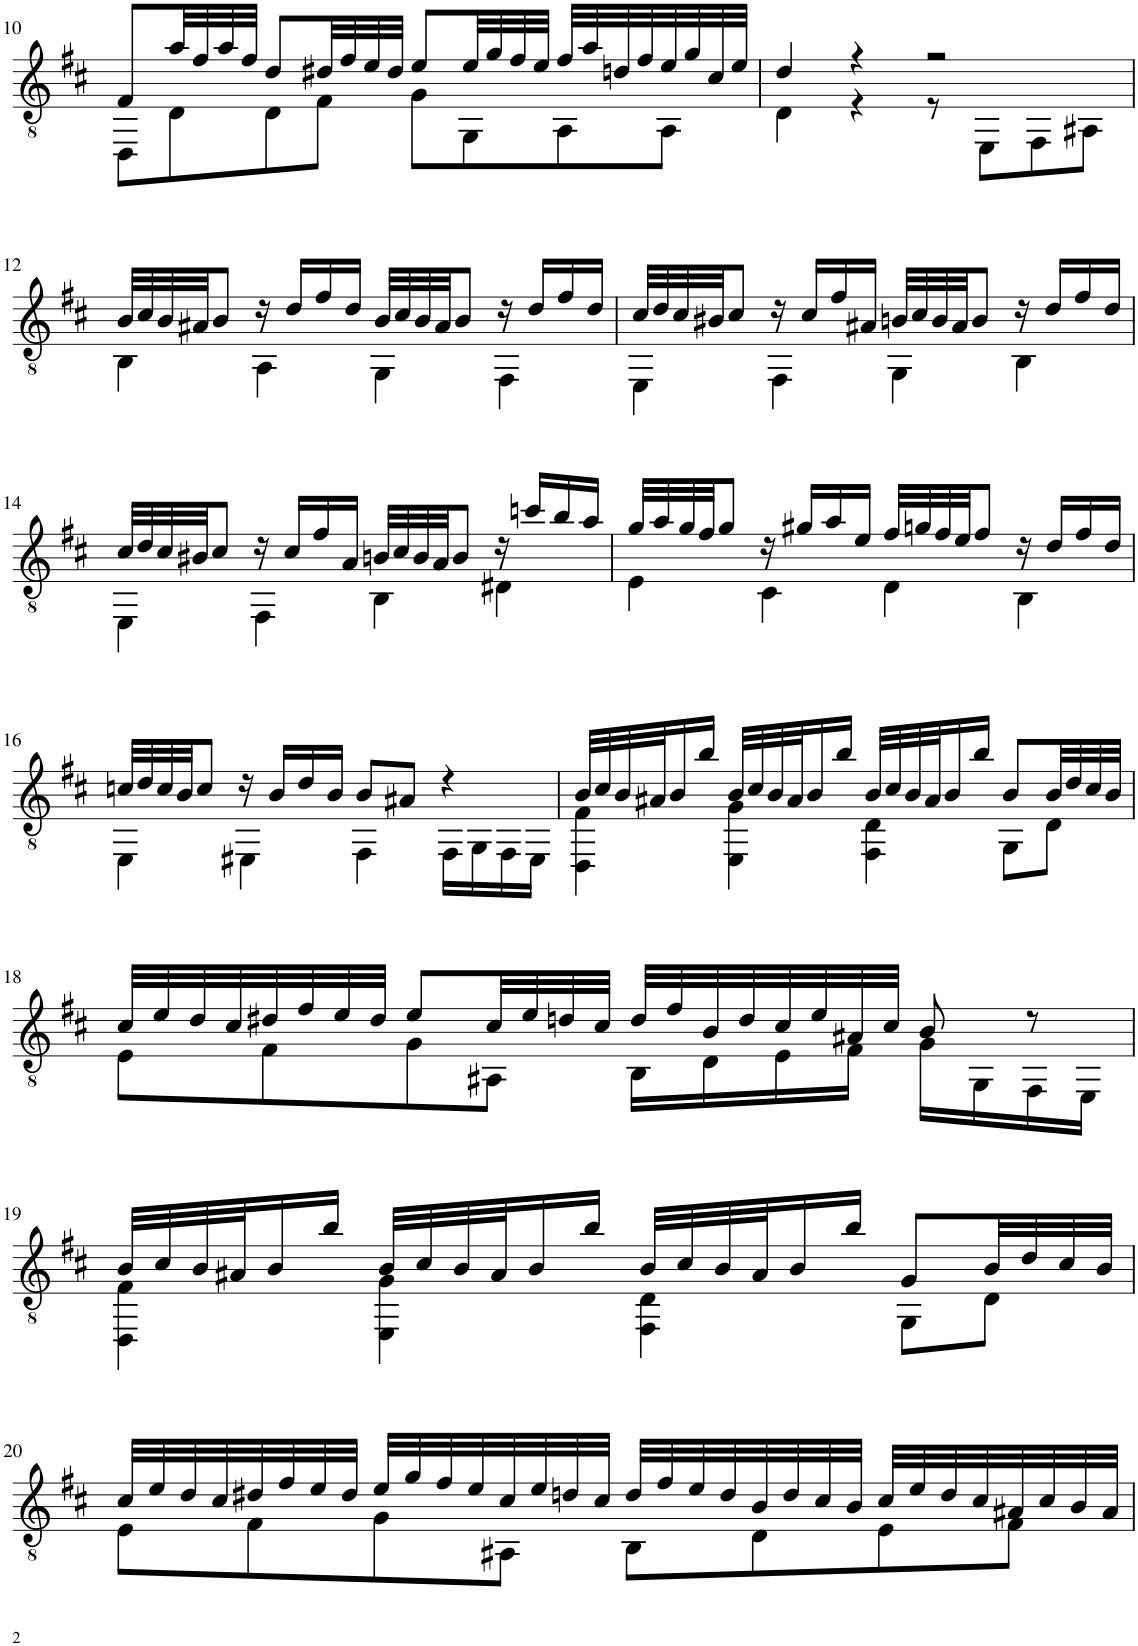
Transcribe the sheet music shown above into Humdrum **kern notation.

**kern
*part1
*staff1
*I"Midi_1
!!LO:PB:g=z
*clefGv2
*k[f#c#]
*D:
*M4/4
*met(c)
=10
*^
8F#/L	8DD\L
32a/LL	8D\
32f#/	.
32a/	.
32f#/JJJ	.
8d/L	8D\
32d#X/LL	8F#\J
32f#/	.
32e/	.
32d#/JJJ	.
8e/L	8G\L
32e/LL	8GG\
32g/	.
32f#/	.
32e/JJJ	.
32f#/LLL	8AA\
32a/	.
32dn/	.
32f#/	.
32e/	8AA\J
32g/	.
32c#/	.
32e/JJJ	.
=11	=11
4d/	4D\
4r	4r
2r	8r
.	8EE\L
.	8FF#\
.	8AA#X\J
!!LO:LB:g=z	!!
=12	=12
32B/LLL	4BB\
32c#/	.
32B/	.
32A#X/JJ	.
8B/J	.
16r	4AA\
16d/LL	.
16f#/	.
16d/JJ	.
32B/LLL	4GG\
32c#/	.
32B/	.
32A#/JJ	.
8B/J	.
16r	4FF#\
16d/LL	.
16f#/	.
16d/JJ	.
=13	=13
32c#/LLL	4EE\
32d/	.
32c#/	.
32B#X/JJ	.
8c#/J	.
16r	4FF#\
16c#/LL	.
16f#/	.
16A#X/JJ	.
32Bn/LLL	4GG\
32c#/	.
32B/	.
32A#/JJ	.
8B/J	.
16r	4BB\
16d/LL	.
16f#/	.
16d/JJ	.
!!LO:LB:g=z	!!
=14	=14
32c#/LLL	4EE\
32d/	.
32c#/	.
32B#X/JJ	.
8c#/J	.
16r	4FF#\
16c#/LL	.
16f#/	.
16A/JJ	.
32Bn/LLL	4BB\
32c#/	.
32B/	.
32A/JJ	.
8B/J	.
16r	4D#X\
16ccn/LL	.
16b/	.
16a/JJ	.
=15	=15
32g/LLL	4E\
32a/	.
32g/	.
32f#/JJ	.
8g/J	.
16r	4C#\
16g#X/LL	.
16a/	.
16e/JJ	.
32f#/LLL	4D\
32gn/	.
32f#/	.
32e/JJ	.
8f#/J	.
16r	4BB\
16d/LL	.
16f#/	.
16d/JJ	.
!!LO:LB:g=z	!!
=16	=16
32cn/LLL	4EE\
32d/	.
32c/	.
32B/JJ	.
8c/J	.
16r	4EE#X\
16B/LL	.
16d/	.
16B/JJ	.
8B/L	4FF#\
8A#X/J	.
4r	16FF#\LL
.	16GG\
.	16FF#\
.	16EE#\JJ
=17	=17
32B/LLL	4DD\ 4F#\
32c#/	.
32B/	.
32A#X/J	.
16B/	.
16b/JJ	.
32B/LLL	4EE\ 4G\
32c#/	.
32B/	.
32A#/J	.
16B/	.
16b/JJ	.
32B/LLL	4FF#\ 4D\
32c#/	.
32B/	.
32A#/J	.
16B/	.
16b/JJ	.
8B/L	8GG\L
32B/LL	8D\J
32d/	.
32c#/	.
32B/JJJ	.
!!LO:LB:g=z	!!
=18	=18
32c#/LLL	8E\L
32e/	.
32d/	.
32c#/	.
32d#X/	8F#\
32f#/	.
32e/	.
32d#/JJJ	.
8e/L	8G\
32c#/LL	8AA#X\J
32e/	.
32dn/	.
32c#/JJJ	.
32d/LLL	16BB\LL
32f#/	.
32B/	16D\
32d/	.
32c#/	16E\
32e/	.
32A#X/	16F#\JJ
32c#/JJJ	.
8B/	16G\LL
.	16GG\
8r	16FF#\
.	16EE\JJ
!!LO:LB:g=z	!!
=19	=19
32B/LLL	4DD\ 4F#\
32c#/	.
32B/	.
32A#X/J	.
16B/	.
16b/JJ	.
32B/LLL	4EE\ 4G\
32c#/	.
32B/	.
32A#/J	.
16B/	.
16b/JJ	.
32B/LLL	4FF#\ 4D\
32c#/	.
32B/	.
32A#/J	.
16B/	.
16b/JJ	.
8G/L	8GG\L
32B/LL	8D\J
32d/	.
32c#/	.
32B/JJJ	.
!!LO:LB:g=z	!!
=20	=20
32c#/LLL	8E\L
32e/	.
32d/	.
32c#/	.
32d#X/	8F#\
32f#/	.
32e/	.
32d#/JJJ	.
32e/LLL	8G\
32g/	.
32f#/	.
32e/	.
32c#/	8AA#X\J
32e/	.
32dn/	.
32c#/JJJ	.
32d/LLL	8BB\L
32f#/	.
32e/	.
32d/	.
32B/	8D\
32d/	.
32c#/	.
32B/JJJ	.
32c#/LLL	8E\
32e/	.
32d/	.
32c#/	.
32A#X/	8F#\J
32c#/	.
32B/	.
32A#/JJJ	.
*v	*v
=
*-
